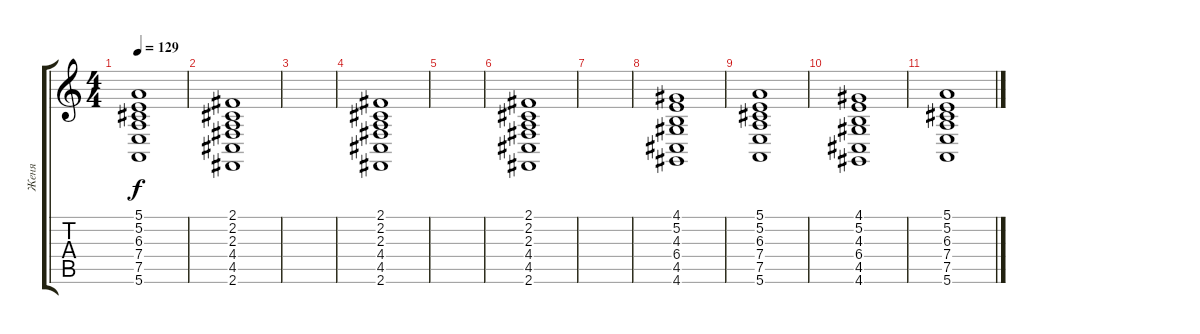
\track ("Женя" "Женя") {instrument synthstrings2}
\staff {score tabs}
\tuning (E4 B3 G3 D3 A2 E2) {hide}
\ts (4 4)
\tempo 129
\clef g2
\ks c
(5.1 5.2 6.3 7.4 7.5 5.6).1{dy f} |
(2.1 2.2 2.3 4.4 4.5 2.6).1 |
|
(2.1 2.2 2.3 4.4 4.5 2.6).1 |
|
(2.1 2.2 2.3 4.4 4.5 2.6).1 |
|
(4.1 5.2 4.3 6.4 4.5 4.6).1{volume 7} |
(5.1 5.2 6.3 7.4 7.5 5.6).1 |
(4.1 5.2 4.3 6.4 4.5 4.6).1 |
(5.1 5.2 6.3 7.4 7.5 5.6).1{volume 2}
